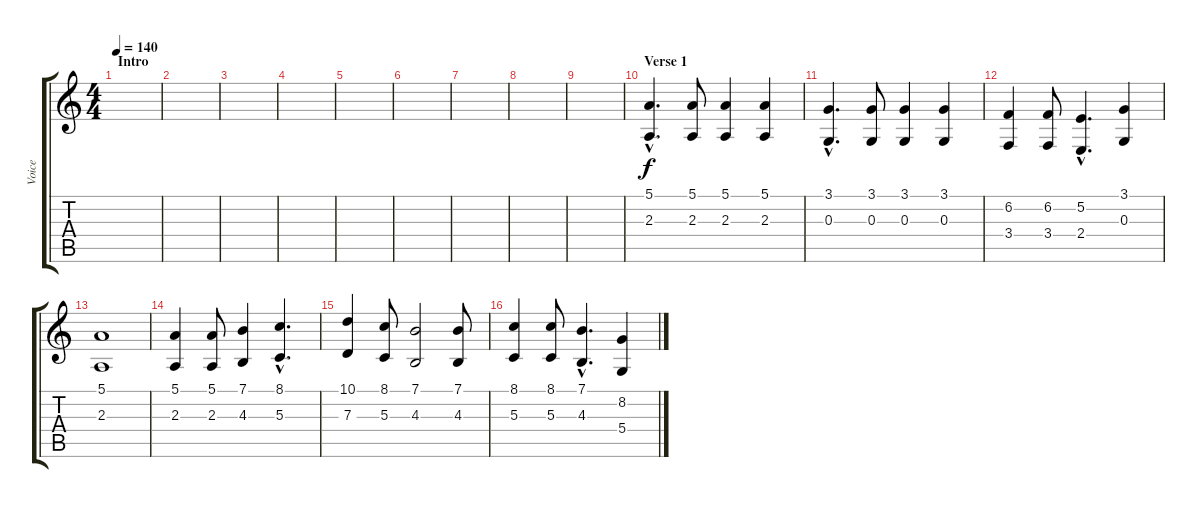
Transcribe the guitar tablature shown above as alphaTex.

\track ("Voice" "Voice") {instrument stringensemble1}
\staff {score tabs}
\tuning (E4 B3 G3 D3 A2 E2) {hide}
\ts (4 4)
\section ("" "Intro")
\tempo 140
\clef g2
\ks c
|
|
|
|
|
|
|
|
|
\section ("" "Verse 1")
(5.1{hac} 2.3{hac}).4{d} (5.1 2.3).8 (5.1 2.3).4 (5.1 2.3).4 |
(3.1{hac} 0.3{hac}).4{d} (3.1 0.3).8 (3.1 0.3).4 (3.1 0.3).4 |
(6.2 3.4).4 (6.2 3.4).8 (5.2{hac} 2.4{hac}).4{d} (3.1 0.3).4 |
(5.1 2.3).1 |
(5.1 2.3).4 (5.1 2.3).8 (7.1 4.3).4 (8.1{hac} 5.3{hac}).4{d} |
(10.1 7.3).4 (8.1 5.3).8 (7.1 4.3).2 (7.1 4.3).8 |
(8.1 5.3).4 (8.1 5.3).8 (7.1{hac} 4.3{hac}).4{d} (8.2 5.4).4
